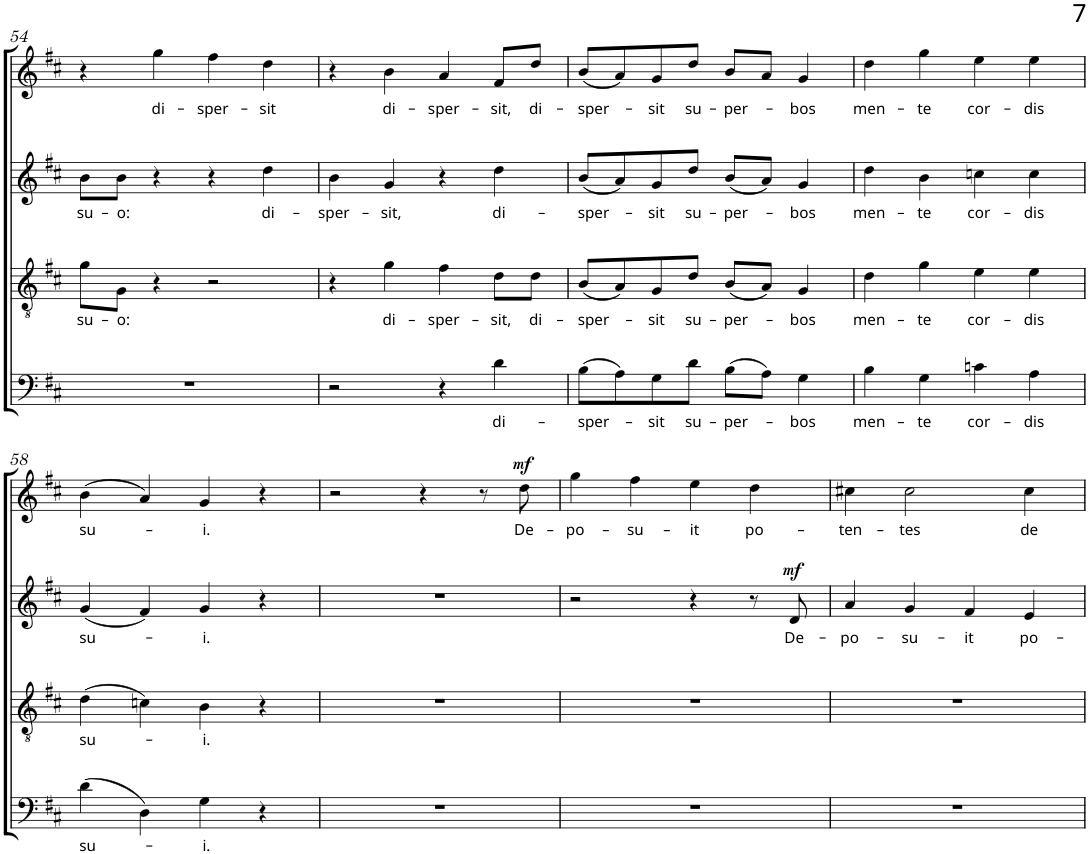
**kern	**text	**kern	**text	**kern	**text	**dynam	**kern	**text	**dynam
*part4	*part4	*part3	*part3	*part2	*part2	*part2	*part1	*part1	*part1
*staff4	*staff4	*staff3	*staff3	*staff2	*staff2	*staff2	*staff1	*staff1	*staff1
*I"Bass	*	*I"Tenor	*	*I"Alto	*	*	*I"Soprano	*	*
!!LO:PB:g=z
*clefF4	*	*clefGv2	*	*clefG2	*	*	*clefG2	*	*
*k[f#c#]	*	*k[f#c#]	*	*k[f#c#]	*	*	*k[f#c#]	*	*
*M4/4	*	*M4/4	*	*M4/4	*	*	*M4/4	*	*
*met(c)	*	*met(c)	*	*met(c)	*	*	*met(c)	*	*
=54	=54	=54	=54	=54	=54	=54	=54	=54	=54
!	!	!	!LO:LY:b	!	!LO:LY:b	!	!	!	!
1r	.	8g\L	su-	8b\L	su-	.	4r	.	.
!	!	!	!LO:LY:b	!	!LO:LY:b	!	!	!	!
.	.	8G\J	-o:	8b\J	-o:	.	.	.	.
!	!	!	!	!	!	!	!	!LO:LY:b	!
.	.	4r	.	4r	.	.	4gg\	di-	.
!	!	!	!	!	!	!	!	!LO:LY:b	!
.	.	2r	.	4r	.	.	4ff#\	-sper-	.
!	!	!	!	!	!LO:LY:b	!	!	!LO:LY:b	!
.	.	.	.	4dd\	di-	.	4dd\	-sit	.
=55	=55	=55	=55	=55	=55	=55	=55	=55	=55
!	!	!	!	!	!LO:LY:b	!	!	!	!
2r	.	4r	.	4b\	-sper-	.	4r	.	.
!	!	!	!LO:LY:b	!	!LO:LY:b	!	!	!LO:LY:b	!
.	.	4g\	di-	4g/	-sit,	.	4b\	di-	.
!	!	!	!LO:LY:b	!	!	!	!	!LO:LY:b	!
4r	.	4f#\	-sper-	4r	.	.	4a/	-sper-	.
!	!LO:LY:b	!	!LO:LY:b	!	!LO:LY:b	!	!	!LO:LY:b	!
4d\	di-	8d\L	-sit,	4dd\	di-	.	8f#/L	-sit,	.
!	!	!	!LO:LY:b	!	!	!	!	!LO:LY:b	!
.	.	8d\J	di-	.	.	.	8dd/J	di-	.
=56	=56	=56	=56	=56	=56	=56	=56	=56	=56
!	!LO:LY:b	!	!LO:LY:b	!	!LO:LY:b	!	!	!LO:LY:b	!
(8B\L	-sper-	(8B/L	-sper-	(8b/L	-sper-	.	(8b/L	-sper-	.
8A\)	.	8A/)	.	8a/)	.	.	8a/)	.	.
!	!LO:LY:b	!	!LO:LY:b	!	!LO:LY:b	!	!	!LO:LY:b	!
8G\	-sit	8G/	-sit	8g/	-sit	.	8g/	-sit	.
!	!LO:LY:b	!	!LO:LY:b	!	!LO:LY:b	!	!	!LO:LY:b	!
8d\J	su-	8d/J	su-	8dd/J	su-	.	8dd/J	su-	.
!	!LO:LY:b	!	!LO:LY:b	!	!LO:LY:b	!	!	!LO:LY:b	!
(8B\L	-per-	(8B/L	-per-	(8b/L	-per-	.	8b/L	-per-	.
8A\J)	.	8A/J)	.	8a/J)	.	.	8a/J	.	.
!	!LO:LY:b	!	!LO:LY:b	!	!LO:LY:b	!	!	!LO:LY:b	!
4G\	-bos	4G/	-bos	4g/	-bos	.	4g/	-bos	.
=57	=57	=57	=57	=57	=57	=57	=57	=57	=57
!	!LO:LY:b	!	!LO:LY:b	!	!LO:LY:b	!	!	!LO:LY:b	!
4B\	men-	4d\	men-	4dd\	men-	.	4dd\	men-	.
!	!LO:LY:b	!	!LO:LY:b	!	!LO:LY:b	!	!	!LO:LY:b	!
4G\	-te	4g\	-te	4b\	-te	.	4gg\	-te	.
!	!LO:LY:b	!	!LO:LY:b	!	!LO:LY:b	!	!	!LO:LY:b	!
4cn\	cor-	4e\	cor-	4ccn\	cor-	.	4ee\	cor-	.
!	!LO:LY:b	!	!LO:LY:b	!	!LO:LY:b	!	!	!LO:LY:b	!
4A\	-dis	4e\	-dis	4cc\	-dis	.	4ee\	-dis	.
!!LO:LB:g=z
=58	=58	=58	=58	=58	=58	=58	=58	=58	=58
!	!LO:LY:b	!	!LO:LY:b	!	!LO:LY:b	!	!	!LO:LY:b	!
(4d\	su-	(4d\	su-	(4g/	su-	.	(4b\	su-	.
4D\)	.	4cn\)	.	4f#/)	.	.	4a/)	.	.
!	!LO:LY:b	!	!LO:LY:b	!	!LO:LY:b	!	!	!LO:LY:b	!
4G\	i.	4B\	i.	4g/	-i.	.	4g/	-i.	.
4r	.	4r	.	4r	.	.	4r	.	.
=59	=59	=59	=59	=59	=59	=59	=59	=59	=59
1r	.	1r	.	1r	.	.	2r	.	.
.	.	.	.	.	.	.	4r	.	.
.	.	.	.	.	.	.	8r	.	.
!	!	!	!	!	!	!	!	!LO:LY:b	!LO:DY:a
.	.	.	.	.	.	.	8dd\	De-	mf
=60	=60	=60	=60	=60	=60	=60	=60	=60	=60
!	!	!	!	!	!	!	!	!LO:LY:b	!
1r	.	1r	.	2r	.	.	4gg\	-po-	.
!	!	!	!	!	!	!	!	!LO:LY:b	!
.	.	.	.	.	.	.	4ff#\	-su-	.
!	!	!	!	!	!	!	!	!LO:LY:b	!
.	.	.	.	4r	.	.	4ee\	-it	.
!	!	!	!	!	!	!	!	!LO:LY:b	!
.	.	.	.	8r	.	.	4dd\	po-	.
!	!	!	!	!	!LO:LY:b	!LO:DY:a	!	!	!
.	.	.	.	8d/	De-	mf	.	.	.
=61	=61	=61	=61	=61	=61	=61	=61	=61	=61
!	!	!	!	!	!LO:LY:b	!	!	!LO:LY:b	!
1r	.	1r	.	4a/	-po-	.	4cc#X\	-ten-	.
!	!	!	!	!	!LO:LY:b	!	!	!LO:LY:b	!
.	.	.	.	4g/	-su-	.	2cc#\	-tes	.
!	!	!	!	!	!LO:LY:b	!	!	!	!
.	.	.	.	4f#/	-it	.	.	.	.
!	!	!	!	!	!LO:LY:b	!	!	!LO:LY:b	!
.	.	.	.	4e/	po-	.	4cc#\	de	.
=	=	=	=	=	=	=	=	=	=
*-	*-	*-	*-	*-	*-	*-	*-	*-	*-
